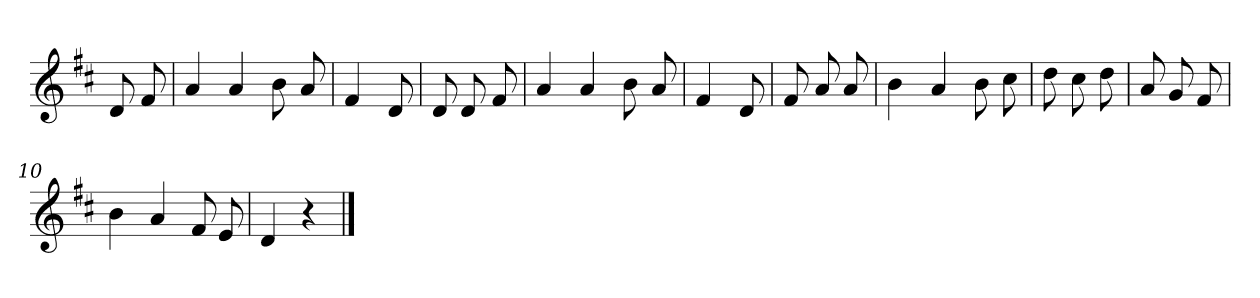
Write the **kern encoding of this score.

**kern
*part1
*staff1
*clefG2
*k[f#c#]
*D:
=
8d
8f#
=1
4a
4a
8b
8a
=2
4f#
8d
=3
8d
8d
8f#
=4
4a
4a
8b
8a
=5
4f#
8d
=6
8f#
8a
8a
=7
4b
4a
8b
8cc#
=8
8dd
8cc#
8dd
=9
8a
8g
8f#
=10
4b
4a
8f#
8e
=11
4d
4r
==
*-
